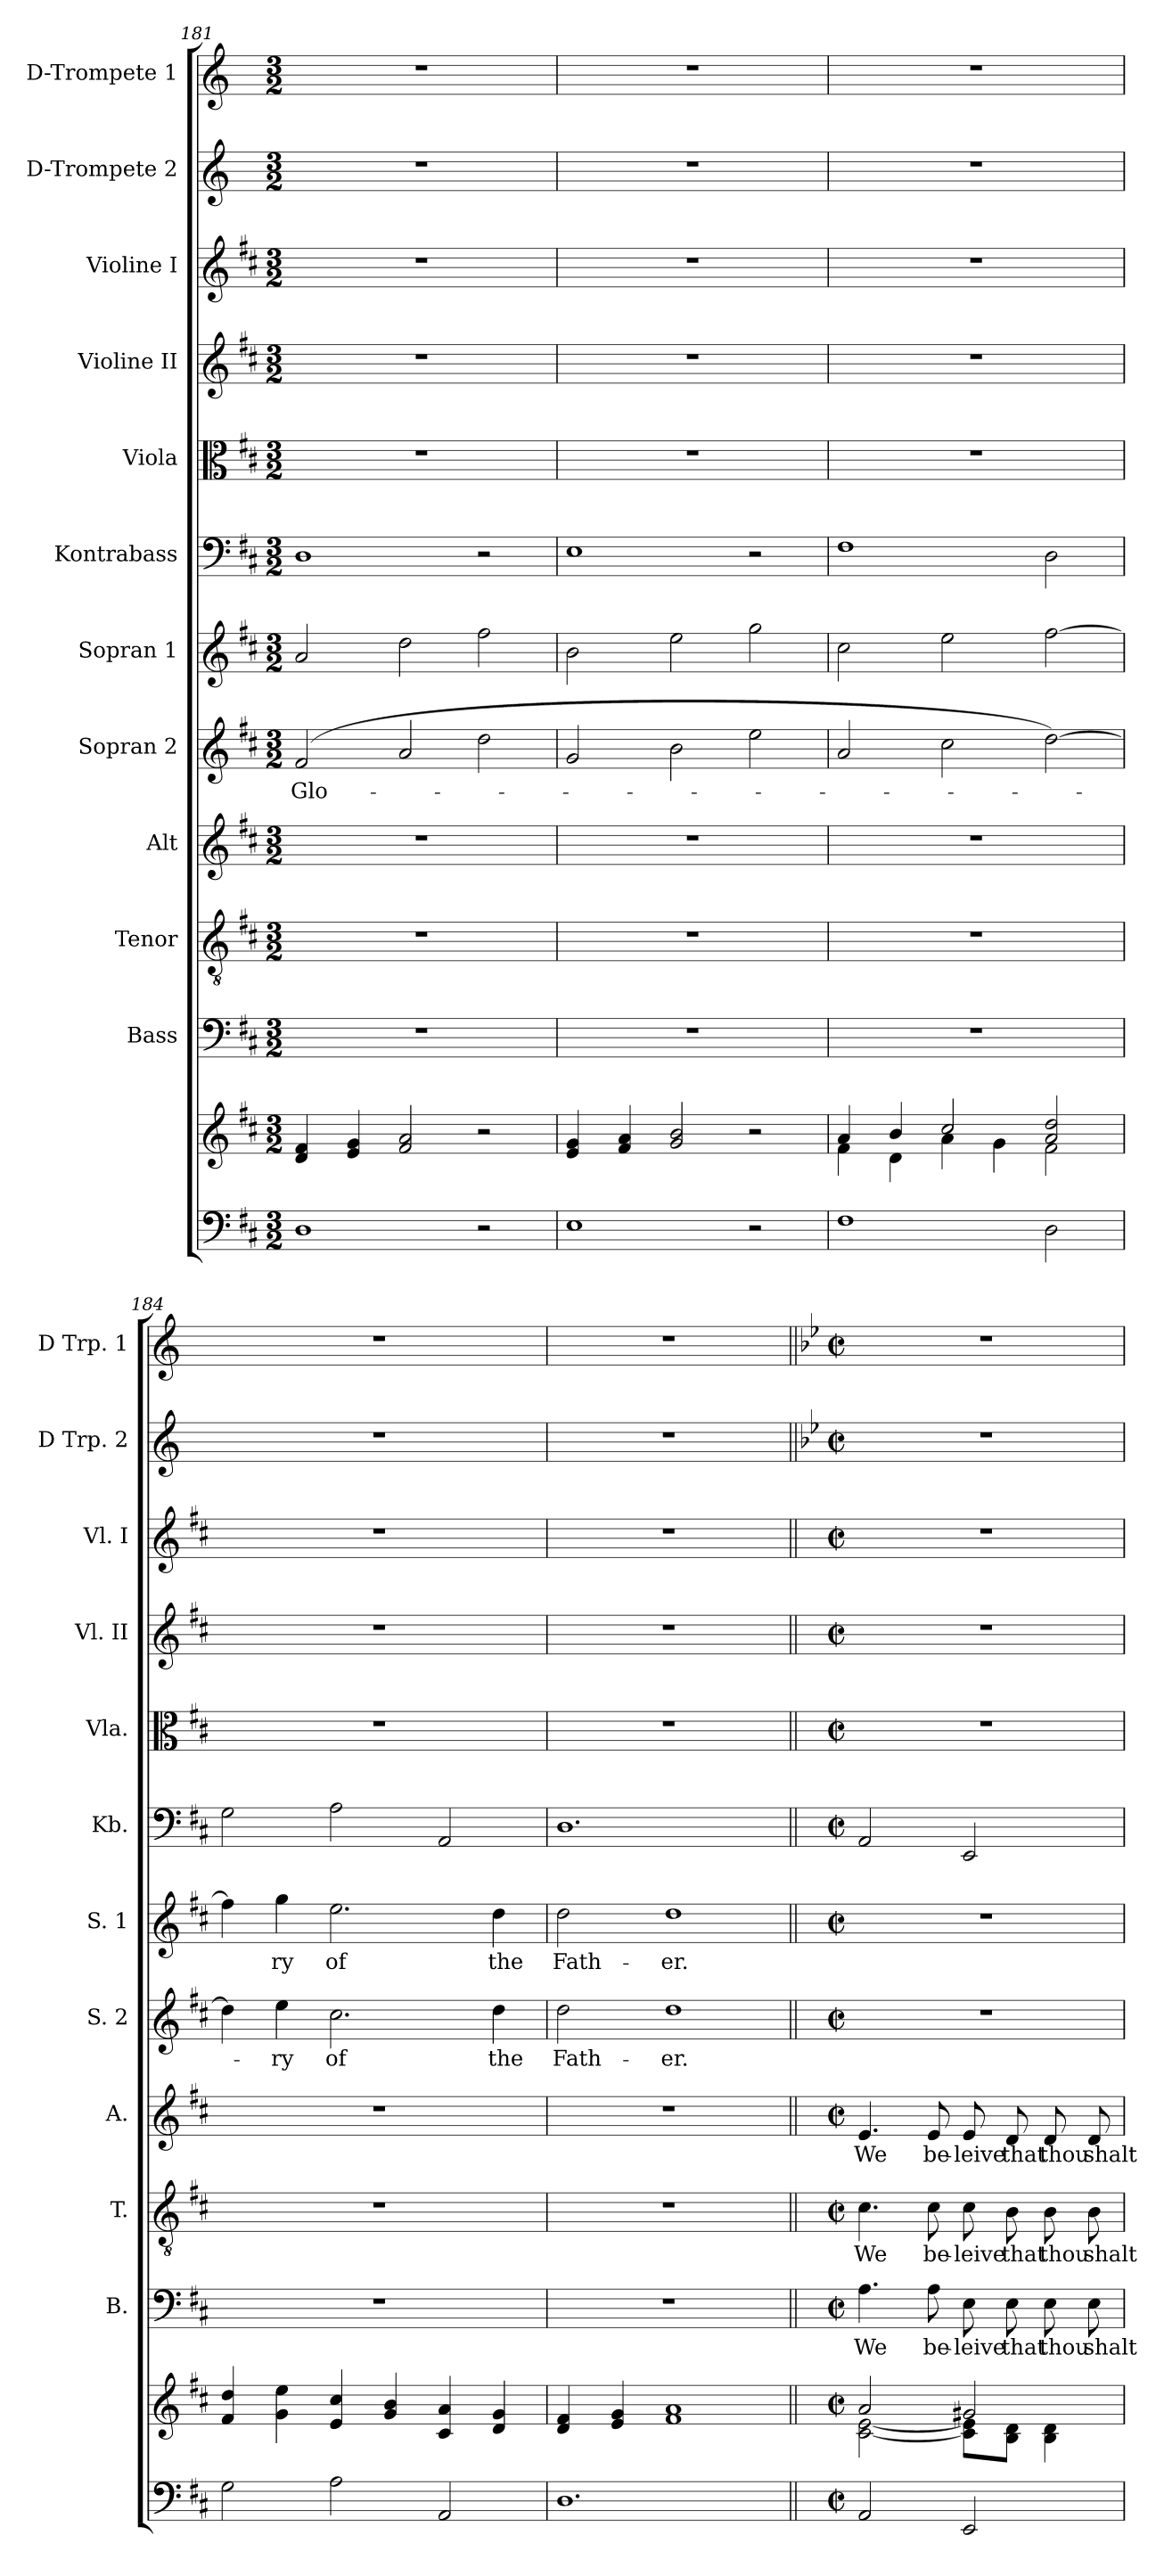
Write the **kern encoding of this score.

**kern	**kern	**kern	**text	**kern	**text	**kern	**text	**kern	**text	**kern	**text	**kern	**kern	**kern	**kern	**kern	**kern
*part12	*part12	*part11	*part11	*part10	*part10	*part9	*part9	*part8	*part8	*part7	*part7	*part6	*part5	*part4	*part3	*part2	*part1
*staff13	*staff12	*staff11	*staff11	*staff10	*staff10	*staff9	*staff9	*staff8	*staff8	*staff7	*staff7	*staff6	*staff5	*staff4	*staff3	*staff2	*staff1
*	*	*I"Bass	*	*I"Tenor	*	*I"Alt	*	*I"Sopran 2	*	*I"Sopran 1	*	*I"Kontrabass	*I"Viola	*I"Violine II	*I"Violine I	*I"D-Trompete 2	*I"D-Trompete 1
*	*	*I'B.	*	*I'T.	*	*I'A.	*	*I'S. 2	*	*I'S. 1	*	*I'Kb.	*I'Vla.	*I'Vl. II	*I'Vl. I	*I'D Trp. 2	*I'D Trp. 1
*clefF4	*clefG2	*clefF4	*	*clefGv2	*	*clefG2	*	*clefG2	*	*clefG2	*	*clefF4	*clefC3	*clefG2	*clefG2	*clefG2	*clefG2
*	*	*	*	*	*	*	*	*	*	*	*	*ITrd7c12	*	*	*	*ITrd-1c-2	*ITrd-1c-2
*k[f#c#]	*k[f#c#]	*k[f#c#]	*	*k[f#c#]	*	*k[f#c#]	*	*k[f#c#]	*	*k[f#c#]	*	*k[f#c#]	*k[f#c#]	*k[f#c#]	*k[f#c#]	*k[f#c#]	*k[f#c#]
*D:	*D:	*D:	*	*D:	*	*D:	*	*D:	*	*D:	*	*D:	*D:	*D:	*D:	*D:	*D:
*M3/2	*M3/2	*M3/2	*	*M3/2	*	*M3/2	*	*M3/2	*	*M3/2	*	*M3/2	*M3/2	*M3/2	*M3/2	*M3/2	*M3/2
=181	=181	=181	=181	=181	=181	=181	=181	=181	=181	=181	=181	=181	=181	=181	=181	=181	=181
!	!	!	!	!	!	!	!	!	!LO:LY:b	!	!	!	!	!	!	!	!
1D	4d/ 4f#/	1.r	.	1.r	.	1.r	.	(2f#/	Glo-	2a/	.	1DD	1.r	1.r	1.r	1.r	1.r
.	4e/ 4g/	.	.	.	.	.	.	.	.	.	.	.	.	.	.	.	.
.	2f#/ 2a/	.	.	.	.	.	.	2a/	.	2dd\	.	.	.	.	.	.	.
2r	2r	.	.	.	.	.	.	2dd\	.	2ff#\	.	2r	.	.	.	.	.
=182	=182	=182	=182	=182	=182	=182	=182	=182	=182	=182	=182	=182	=182	=182	=182	=182	=182
1E	4e/ 4g/	1.r	.	1.r	.	1.r	.	2g/	.	2b\	.	1EE	1.r	1.r	1.r	1.r	1.r
.	4f#/ 4a/	.	.	.	.	.	.	.	.	.	.	.	.	.	.	.	.
.	2g/ 2b/	.	.	.	.	.	.	2b\	.	2ee\	.	.	.	.	.	.	.
2r	2r	.	.	.	.	.	.	2ee\	.	2gg\	.	2r	.	.	.	.	.
=183	=183	=183	=183	=183	=183	=183	=183	=183	=183	=183	=183	=183	=183	=183	=183	=183	=183
*	*^	*	*	*	*	*	*	*	*	*	*	*	*	*	*	*	*
1F#	4a/	4f#\	1.r	.	1.r	.	1.r	.	2a/	.	2cc#\	.	1FF#	1.r	1.r	1.r	1.r	1.r
.	4b/	4d\	.	.	.	.	.	.	.	.	.	.	.	.	.	.	.	.
.	2cc#/	4a\	.	.	.	.	.	.	2cc#\	.	2ee\	.	.	.	.	.	.	.
.	.	4g\	.	.	.	.	.	.	.	.	.	.	.	.	.	.	.	.
2D\	2a/ 2dd/	2f#\	.	.	.	.	.	.	[2dd\)	.	[2ff#\	.	2DD\	.	.	.	.	.
*	*v	*v	*	*	*	*	*	*	*	*	*	*	*	*	*	*	*	*
=184	=184	=184	=184	=184	=184	=184	=184	=184	=184	=184	=184	=184	=184	=184	=184	=184	=184
2G\	4f#/ 4dd/	1.r	.	1.r	.	1.r	.	4dd\]	.	4ff#\]	.	2GG\	1.r	1.r	1.r	1.r	1.r
!	!	!	!	!	!	!	!	!	!LO:LY:b	!	!LO:LY:b	!	!	!	!	!	!
.	4g\ 4ee\	.	.	.	.	.	.	4ee\	-ry	4gg\	-ry	.	.	.	.	.	.
!	!	!	!	!	!	!	!	!	!LO:LY:b	!	!LO:LY:b	!	!	!	!	!	!
2A\	4e/ 4cc#/	.	.	.	.	.	.	2.cc#\	of	2.ee\	of	2AA\	.	.	.	.	.
.	4g/ 4b/	.	.	.	.	.	.	.	.	.	.	.	.	.	.	.	.
2AA/	4c#/ 4a/	.	.	.	.	.	.	.	.	.	.	2AAA/	.	.	.	.	.
!	!	!	!	!	!	!	!	!	!LO:LY:b	!	!LO:LY:b	!	!	!	!	!	!
.	4d/ 4g/	.	.	.	.	.	.	4dd\	the	4dd\	the	.	.	.	.	.	.
=185	=185	=185	=185	=185	=185	=185	=185	=185	=185	=185	=185	=185	=185	=185	=185	=185	=185
!	!	!	!	!	!	!	!	!	!LO:LY:b	!	!LO:LY:b	!	!	!	!	!	!
1.D	4d/ 4f#/	1.r	.	1.r	.	1.r	.	2dd\	Fath-	2dd\	Fath-	1.DD	1.r	1.r	1.r	1.r	1.r
.	4e/ 4g/	.	.	.	.	.	.	.	.	.	.	.	.	.	.	.	.
!	!	!	!	!	!	!	!	!	!LO:LY:b	!	!LO:LY:b	!	!	!	!	!	!
.	1f# 1a	.	.	.	.	.	.	1dd	-er.	1dd	-er.	.	.	.	.	.	.
!!LO:PB:g=z
=186||	=186||	=186||	=186||	=186||	=186||	=186||	=186||	=186||	=186||	=186||	=186||	=186||	=186||	=186||	=186||	=186||	=186||
*k[]	*k[]	*k[]	*	*k[]	*	*k[]	*	*k[]	*	*k[]	*	*k[]	*k[]	*k[]	*k[]	*k[]	*k[]
*C:	*C:	*C:	*	*C:	*	*C:	*	*C:	*	*C:	*	*C:	*C:	*C:	*C:	*C:	*C:
*M2/2	*M2/2	*M2/2	*	*M2/2	*	*M2/2	*	*M2/2	*	*M2/2	*	*M2/2	*M2/2	*M2/2	*M2/2	*M2/2	*M2/2
*met(c|)	*met(c|)	*met(c|)	*	*met(c|)	*	*met(c|)	*	*met(c|)	*	*met(c|)	*	*met(c|)	*met(c|)	*met(c|)	*met(c|)	*met(c|)	*met(c|)
*	*^	*	*	*	*	*	*	*	*	*	*	*	*	*	*	*	*
!	!	!	!	!LO:LY:b	!	!LO:LY:b	!	!LO:LY:b	!	!	!	!	!	!	!	!	!	!
2AA/	2a/	[<2c\ [<2e\	4.A\	We	4.c\	We	4.e/	We	1r	.	1r	.	2AAA/	1r	1r	1r	1r	1r
!	!	!	!	!LO:LY:b	!	!LO:LY:b	!	!LO:LY:b	!	!	!	!	!	!	!	!	!	!
.	.	.	8A\	be-	8c\	be-	8e/	be-	.	.	.	.	.	.	.	.	.	.
!	!	!	!	!LO:LY:b	!	!LO:LY:b	!	!LO:LY:b	!	!	!	!	!	!	!	!	!	!
2EE/	2g#X/	8c\] 8e\]L	8E\	-leive	8c\	-leive	8e/	-leive	.	.	.	.	2EEE/	.	.	.	.	.
!	!	!	!	!LO:LY:b	!	!LO:LY:b	!	!LO:LY:b	!	!	!	!	!	!	!	!	!	!
.	.	8B\ 8d\J	8E\	that	8B\	that	8d/	that	.	.	.	.	.	.	.	.	.	.
!	!	!	!	!LO:LY:b	!	!LO:LY:b	!	!LO:LY:b	!	!	!	!	!	!	!	!	!	!
.	.	4B\ 4d\	8E\	thou	8B\	thou	8d/	thou	.	.	.	.	.	.	.	.	.	.
!	!	!	!	!LO:LY:b	!	!LO:LY:b	!	!LO:LY:b	!	!	!	!	!	!	!	!	!	!
.	.	.	8E\	shalt	8B\	shalt	8d/	shalt	.	.	.	.	.	.	.	.	.	.
*	*v	*v	*	*	*	*	*	*	*	*	*	*	*	*	*	*	*	*
=	=	=	=	=	=	=	=	=	=	=	=	=	=	=	=	=	=
*-	*-	*-	*-	*-	*-	*-	*-	*-	*-	*-	*-	*-	*-	*-	*-	*-	*-
